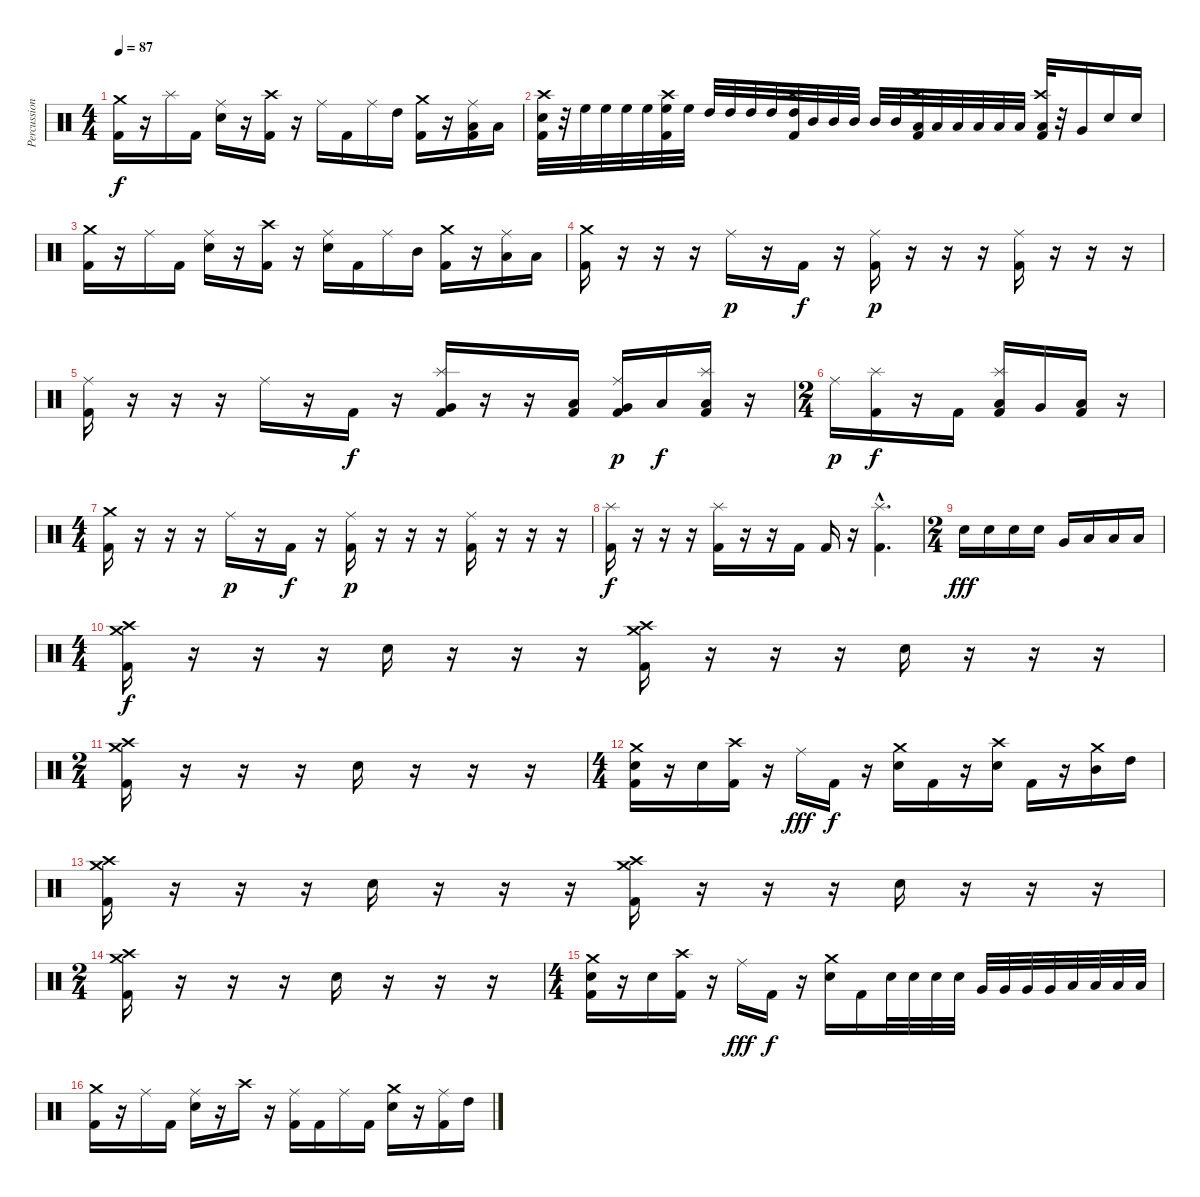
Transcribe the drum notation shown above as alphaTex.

\track ("Percussion" "Percussion") {instrument percussion}
\staff {score}
\articulation defaults
\ts (4 4)
\tempo 87
\clef neutral
\ks c
("Crash medium (hit)" "Kick (hit) 2").16{dy f} r.16 "Splash (hit)".16 "Kick (hit) 2".16 ("Ride (middle)" "Electric Snare (hit)").16 r.16 ("Crash high (hit)" "Kick (hit) 2").16 r.16 "Ride (middle)".16 "Kick (hit) 2".16 "Ride (middle)".16 "High Tom (hit)".16 ("Crash medium (hit)" "Kick (hit) 2").16 r.16 ("Ride (middle)" "Low Tom (hit)" "Kick (hit) 2").16 "Low Tom (hit)".16 |
("Crash high (hit)" "Electric Snare (hit)" "Kick (hit) 2").32 r.32 "High Floor Tom (hit)".32 "High Floor Tom (hit)".32 "High Floor Tom (hit)".32 "High Floor Tom (hit)".32 ("Crash high (hit)" "High Floor Tom (hit)" "Kick (hit) 2").32 "High Floor Tom (hit)".32 "High Tom (hit)".32 "High Tom (hit)".32 "High Tom (hit)".32 "High Tom (hit)".32 ("Crash high (hit)" "High Tom (hit)" "Kick (hit) 2").32 "Mid Tom (hit)".32 "Mid Tom (hit)".32 "Mid Tom (hit)".32 "Mid Tom (hit)".32 "Mid Tom (hit)".32 ("Crash high (hit)" "Low Tom (hit)" "Kick (hit) 2").32 "Low Tom (hit)".32 "Low Tom (hit)".32 "Low Tom (hit)".32 "Low Tom (hit)".32 "Low Tom (hit)".32 ("Crash high (hit)" "Low Tom (hit)" "Kick (hit) 2").32 r.32 "Very Low Tom (hit)".16 "Electric Snare (hit)".16 "Electric Snare (hit)".16 |
("Crash medium (hit)" "Kick (hit) 2").16 r.16 "Ride (middle)".16 "Kick (hit) 2".16 ("Ride (middle)" "Electric Snare (hit)").16 r.16 ("Crash high (hit)" "Kick (hit) 2").16 r.16 ("Ride (middle)" "Electric Snare (hit)").16 "Kick (hit) 2".16 "Ride (middle)".16 "Mid Tom (hit)".16 ("Crash medium (hit)" "Kick (hit) 2").16 r.16 ("Ride (middle)" "Low Tom (hit)").16 "Low Tom (hit)".16 |
("Crash medium (hit)" "Kick (hit) 2").16 r.16 r.16 r.16 "Ride (middle)".16{dy p} r.16 "Kick (hit) 2".16{dy f} r.16 ("Ride (middle)" "Kick (hit) 2").16{dy p} r.16 r.16 r.16 ("Ride (middle)" "Kick (hit) 2").16 r.16 r.16 r.16 |
("Ride (middle)" "Kick (hit) 2").16 r.16 r.16 r.16 "Ride (middle)".16 r.16 "Kick (hit) 2".16{dy f} r.16 ("Splash (hit)" "Very Low Tom (hit)" "Kick (hit) 2").16 r.16 r.16 ("Low Floor Tom (hit)" "Kick (hit) 2").16 ("Ride (middle)" "Very Low Tom (hit)" "Kick (hit) 2").16{dy p} "Low Floor Tom (hit)".16{dy f} ("Splash (hit)" "Low Tom (hit)" "Kick (hit) 2").16 r.16 |
\ts (2 4)
"Ride (middle)".16{dy p} ("Splash (hit)" "Kick (hit) 2").16{dy f} r.16 "Kick (hit) 2".16 ("Splash (hit)" "Low Tom (hit)" "Kick (hit) 2").16 "Very Low Tom (hit)".16 ("Low Floor Tom (hit)" "Kick (hit) 2").16 r.16 |
\ts (4 4)
("Crash medium (hit)" "Kick (hit) 2").16 r.16 r.16 r.16 "Ride (middle)".16{dy p} r.16 "Kick (hit) 2".16{dy f} r.16 ("Ride (middle)" "Kick (hit) 2").16{dy p} r.16 r.16 r.16 ("Ride (middle)" "Kick (hit) 2").16 r.16 r.16 r.16 |
("Splash (hit)" "Kick (hit) 2").16{dy f} r.16 r.16 r.16 ("Splash (hit)" "Kick (hit) 2").16 r.16 r.16 "Kick (hit) 2".16 "Kick (hit) 2".16 r.16 ("Splash (hit)"{hac} "Kick (hit) 2"{hac}).4{d} |
\ts (2 4)
"Electric Snare (hit)".16{dy fff} "Electric Snare (hit)".16 "Electric Snare (hit)".16 "Electric Snare (hit)".16 "Very Low Tom (hit)".16 "Low Floor Tom (hit)".16 "Low Floor Tom (hit)".16 "Low Floor Tom (hit)".16 |
\ts (4 4)
("Crash medium (hit)" "Crash high (hit)" "Kick (hit) 2").16{dy f} r.16 r.16 r.16 "Electric Snare (hit)".16 r.16 r.16 r.16 ("Crash medium (hit)" "Crash high (hit)" "Kick (hit) 2").16 r.16 r.16 r.16 "Electric Snare (hit)".16 r.16 r.16 r.16 |
\ts (2 4)
("Crash medium (hit)" "Crash high (hit)" "Kick (hit) 2").16 r.16 r.16 r.16 "Electric Snare (hit)".16 r.16 r.16 r.16 |
\ts (4 4)
("Crash medium (hit)" "Electric Snare (hit)" "Kick (hit) 2").16 r.16 "Electric Snare (hit)".16 ("Crash high (hit)" "Kick (hit) 2").16 r.16 "Ride (middle)".16{dy fff} "Kick (hit) 2".16{dy f} r.16 ("Crash medium (hit)" "Electric Snare (hit)").16 "Kick (hit) 2".16 r.16 ("Crash high (hit)" "Electric Snare (hit)").16 "Kick (hit) 2".16 r.16 ("Crash medium (hit)" "Mid Tom (hit)").16 "High Tom (hit)".16 |
("Crash medium (hit)" "Crash high (hit)" "Kick (hit) 2").16 r.16 r.16 r.16 "Electric Snare (hit)".16 r.16 r.16 r.16 ("Crash medium (hit)" "Crash high (hit)" "Kick (hit) 2").16 r.16 r.16 r.16 "Electric Snare (hit)".16 r.16 r.16 r.16 |
\ts (2 4)
("Crash medium (hit)" "Crash high (hit)" "Kick (hit) 2").16 r.16 r.16 r.16 "Electric Snare (hit)".16 r.16 r.16 r.16 |
\ts (4 4)
("Crash medium (hit)" "Electric Snare (hit)" "Kick (hit) 2").16 r.16 "Electric Snare (hit)".16 ("Crash high (hit)" "Kick (hit) 2").16 r.16 "Ride (middle)".16{dy fff} "Kick (hit) 2".16{dy f} r.16 ("Crash medium (hit)" "Electric Snare (hit)").16 "Kick (hit) 2".16 "Electric Snare (hit)".32 "Electric Snare (hit)".32 "Electric Snare (hit)".32 "Electric Snare (hit)".32 "Very Low Tom (hit)".32 "Very Low Tom (hit)".32 "Very Low Tom (hit)".32 "Very Low Tom (hit)".32 "Low Floor Tom (hit)".32 "Low Floor Tom (hit)".32 "Low Floor Tom (hit)".32 "Low Floor Tom (hit)".32 |
("Crash medium (hit)" "Kick (hit) 2").16 r.16 "Ride (middle)".16 "Kick (hit) 2".16 ("Ride (middle)" "Electric Snare (hit)").16 r.16 "Crash high (hit)".16 r.16 ("Ride (middle)" "Kick (hit) 2").16 "Kick (hit) 2".16 "Ride (middle)".16 "Kick (hit) 2".16 ("Crash medium (hit)" "Electric Snare (hit)").16 r.16 ("Ride (middle)" "Kick (hit) 2").16 "High Tom (hit)".16
